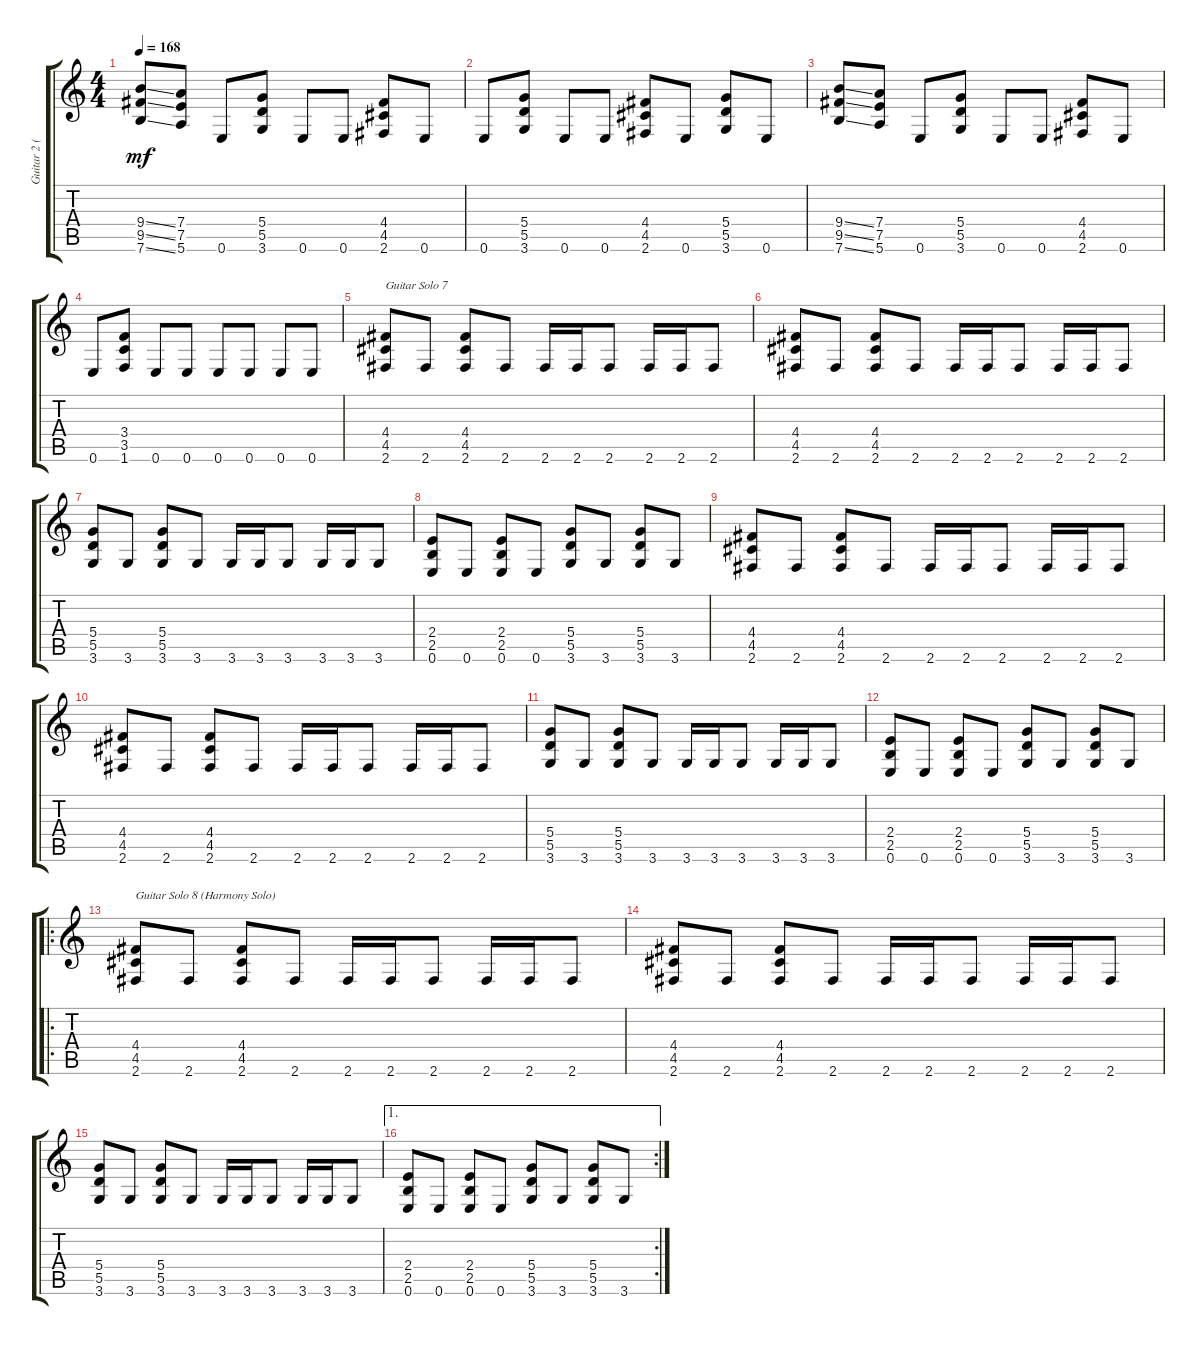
\track ("Guitar 2 (Al Pitrelli)" "Guitar 2 (") {instrument distortionguitar}
\staff {score tabs}
\tuning (E4 B3 G3 D3 A2 E2) {hide}
\ts (4 4)
\tempo 168
\clef g2
\ks c
(9.4{ss} 9.5{ss} 7.6{ss}).8{dy mf} (7.4 7.5 5.6).8 0.6.8 (5.4 5.5 3.6).8 0.6.8 0.6.8 (4.4 4.5 2.6).8 0.6.8 |
0.6.8 (5.4 5.5 3.6).8 0.6.8 0.6.8 (4.4 4.5 2.6).8 0.6.8 (5.4 5.5 3.6).8 0.6.8 |
(9.4{ss} 9.5{ss} 7.6{ss}).8 (7.4 7.5 5.6).8 0.6.8 (5.4 5.5 3.6).8 0.6.8 0.6.8 (4.4 4.5 2.6).8 0.6.8 |
0.6.8 (3.4 3.5 1.6).8 0.6.8 0.6.8 0.6.8 0.6.8 0.6.8 0.6.8 |
(4.4 4.5 2.6).8{txt "Guitar Solo 7"} 2.6.8 (4.4 4.5 2.6).8 2.6.8 2.6.16 2.6.16 2.6.8 2.6.16 2.6.16 2.6.8 |
(4.4 4.5 2.6).8 2.6.8 (4.4 4.5 2.6).8 2.6.8 2.6.16 2.6.16 2.6.8 2.6.16 2.6.16 2.6.8 |
(5.4 5.5 3.6).8 3.6.8 (5.4 5.5 3.6).8 3.6.8 3.6.16 3.6.16 3.6.8 3.6.16 3.6.16 3.6.8 |
(2.4 2.5 0.6).8 0.6.8 (2.4 2.5 0.6).8 0.6.8 (5.4 5.5 3.6).8 3.6.8 (5.4 5.5 3.6).8 3.6.8 |
(4.4 4.5 2.6).8 2.6.8 (4.4 4.5 2.6).8 2.6.8 2.6.16 2.6.16 2.6.8 2.6.16 2.6.16 2.6.8 |
(4.4 4.5 2.6).8 2.6.8 (4.4 4.5 2.6).8 2.6.8 2.6.16 2.6.16 2.6.8 2.6.16 2.6.16 2.6.8 |
(5.4 5.5 3.6).8 3.6.8 (5.4 5.5 3.6).8 3.6.8 3.6.16 3.6.16 3.6.8 3.6.16 3.6.16 3.6.8 |
(2.4 2.5 0.6).8 0.6.8 (2.4 2.5 0.6).8 0.6.8 (5.4 5.5 3.6).8 3.6.8 (5.4 5.5 3.6).8 3.6.8 |
\ro
(4.4 4.5 2.6).8{txt "Guitar Solo 8 (Harmony Solo)"} 2.6.8 (4.4 4.5 2.6).8 2.6.8 2.6.16 2.6.16 2.6.8 2.6.16 2.6.16 2.6.8 |
(4.4 4.5 2.6).8 2.6.8 (4.4 4.5 2.6).8 2.6.8 2.6.16 2.6.16 2.6.8 2.6.16 2.6.16 2.6.8 |
(5.4 5.5 3.6).8 3.6.8 (5.4 5.5 3.6).8 3.6.8 3.6.16 3.6.16 3.6.8 3.6.16 3.6.16 3.6.8 |
\ae 1
\rc 2
(2.4 2.5 0.6).8 0.6.8 (2.4 2.5 0.6).8 0.6.8 (5.4 5.5 3.6).8 3.6.8 (5.4 5.5 3.6).8 3.6.8
